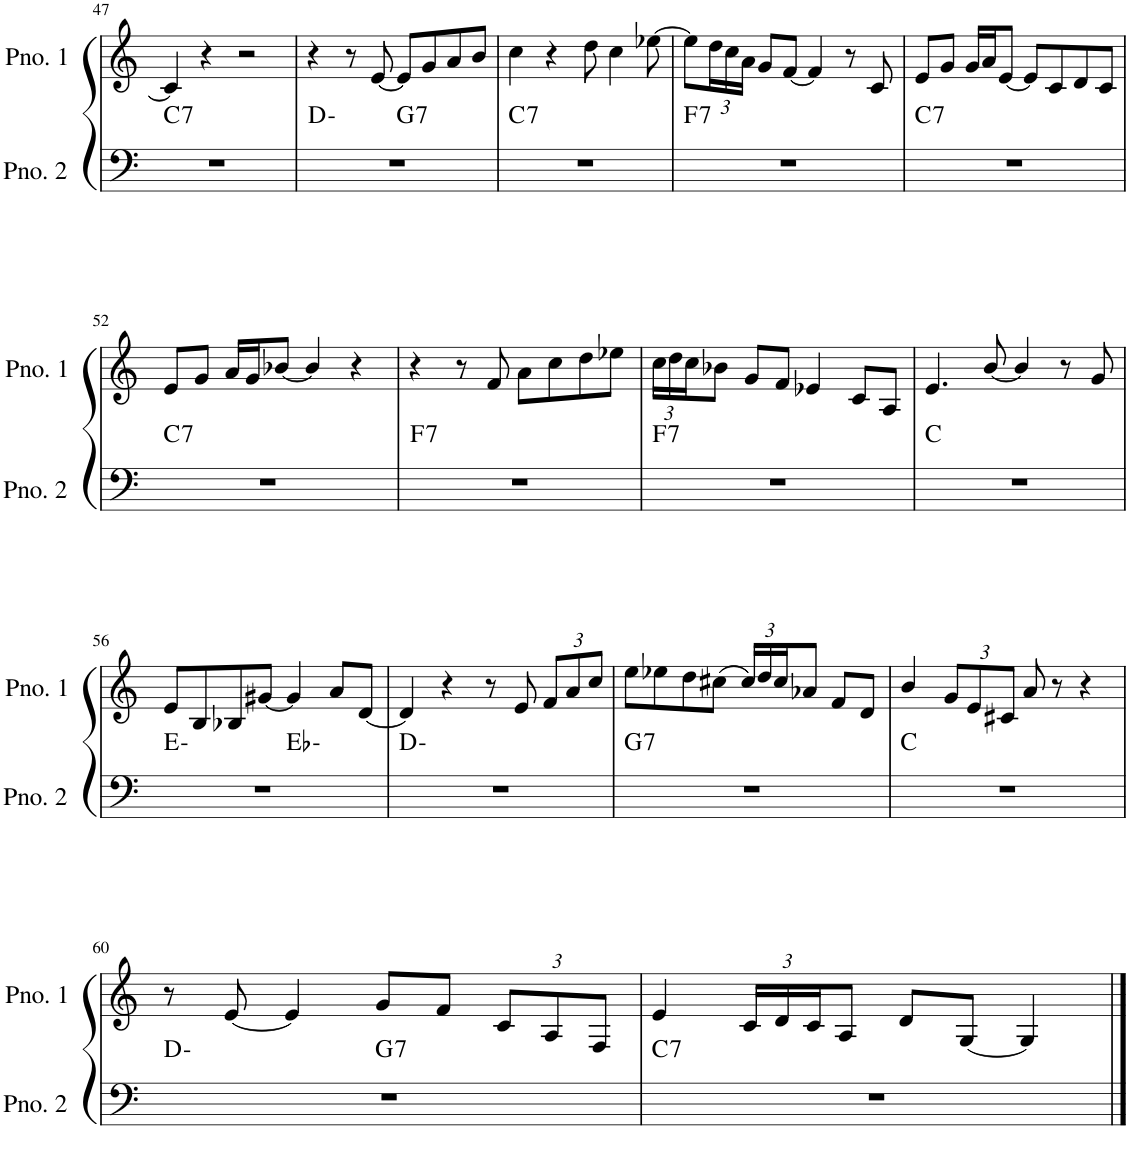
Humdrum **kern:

**kern	**harte	**kern
*part2	*part2	*part1
*staff2	*	*staff1
*I"ピアノ 2	*	*I"ピアノ 1
!!LO:PB:g=z
*clefF4	*	*clefG2
*k[]	*	*k[]
*M4/4	*	*M4/4
=47	=47	=47
!	!LO:H:kt=7	!
1r	C:7	4c/]
.	.	4r
.	.	2r
=48	=48	=48
*^	*	*
1r	2ryy	D:min	4r
.	.	.	8r
.	.	.	[8e/
!	!	!LO:H:kt=7	!
.	2ryy	G:7	8e/L]
.	.	.	8g/
.	.	.	8a/
.	.	.	8b/J
=49	=49	=49	=49
!	!	!LO:H:kt=7	!
*v	*v	*	*
1r	C:7	4cc\
.	.	4r
.	.	8dd\
.	.	4cc\
.	.	[8ee-X\
=50	=50	=50
!	!LO:H:kt=7	!
1r	F:7	8ee-\L]
*	*	*Xbrackettup
.	.	24dd\L
.	.	24cc\
.	.	24a\JJ
.	.	8g/L
.	.	[8f/J
.	.	4f/]
.	.	8r
.	.	8c/
=51	=51	=51
!	!LO:H:kt=7	!
1r	C:7	8e/L
.	.	8g/J
.	.	16g/LL
.	.	16a/J
.	.	[8e/J
.	.	8e/L]
.	.	8c/
.	.	8d/
.	.	8c/J
!!LO:LB:g=z
=52	=52	=52
!	!LO:H:kt=7	!
1r	C:7	8e/L
.	.	8g/J
.	.	16a/LL
.	.	16g/J
.	.	[8b-X/J
.	.	4b-/]
.	.	4r
=53	=53	=53
!	!LO:H:kt=7	!
1r	F:7	4r
.	.	8r
.	.	8f/
.	.	8a\L
.	.	8cc\
.	.	8dd\
.	.	8ee-X\J
=54	=54	=54
!	!LO:H:kt=7	!
1r	F:7	24cc\LL
.	.	24dd\
.	.	24cc\J
.	.	8b-X\J
.	.	8g/L
.	.	8f/J
.	.	4e-X/
.	.	8c/L
.	.	8A/J
=55	=55	=55
1r	C:maj	4.e/
.	.	[8b/
.	.	4b/]
.	.	8r
.	.	8g/
!!LO:LB:g=z
=56	=56	=56
*^	*	*
1r	2ryy	E:min	8e/L
.	.	.	8B/
.	.	.	8B-X/
.	.	.	[8g#X/J
.	2ryy	Eb:min	4g#/]
.	.	.	8a/L
.	.	.	[8d/J
*v	*v	*	*
=57	=57	=57
1r	D:min	4d/]
.	.	4r
.	.	8r
.	.	8e/
.	.	12f/L
.	.	12a/
.	.	12cc/J
=58	=58	=58
!	!LO:H:kt=7	!
1r	G:7	8ee\L
.	.	8ee-X\
.	.	8dd\
.	.	(8cc#X\J
.	.	24cc#/LL)
.	.	24dd/
.	.	24cc#/J
.	.	8a-X/J
.	.	8f/L
.	.	8d/J
=59	=59	=59
1r	C:maj	4b/
.	.	12g/L
.	.	12e/
.	.	12c#X/J
.	.	8a/
.	.	8r
.	.	4r
!!LO:LB:g=z
=60	=60	=60
*^	*	*
1r	2ryy	D:min	8r
.	.	.	[8e/
.	.	.	4e/]
!	!	!LO:H:kt=7	!
.	2ryy	G:7	8g/L
.	.	.	8f/J
.	.	.	12c/L
.	.	.	12A/
.	.	.	12F/J
=61	=61	=61	=61
!	!	!LO:H:kt=7	!
*v	*v	*	*
1r	C:7	4e/
.	.	24c/LL
.	.	24d/
.	.	24c/J
.	.	8A/J
.	.	8d/L
.	.	[8G/J
.	.	4G/]
==	==	==
*-	*-	*-
